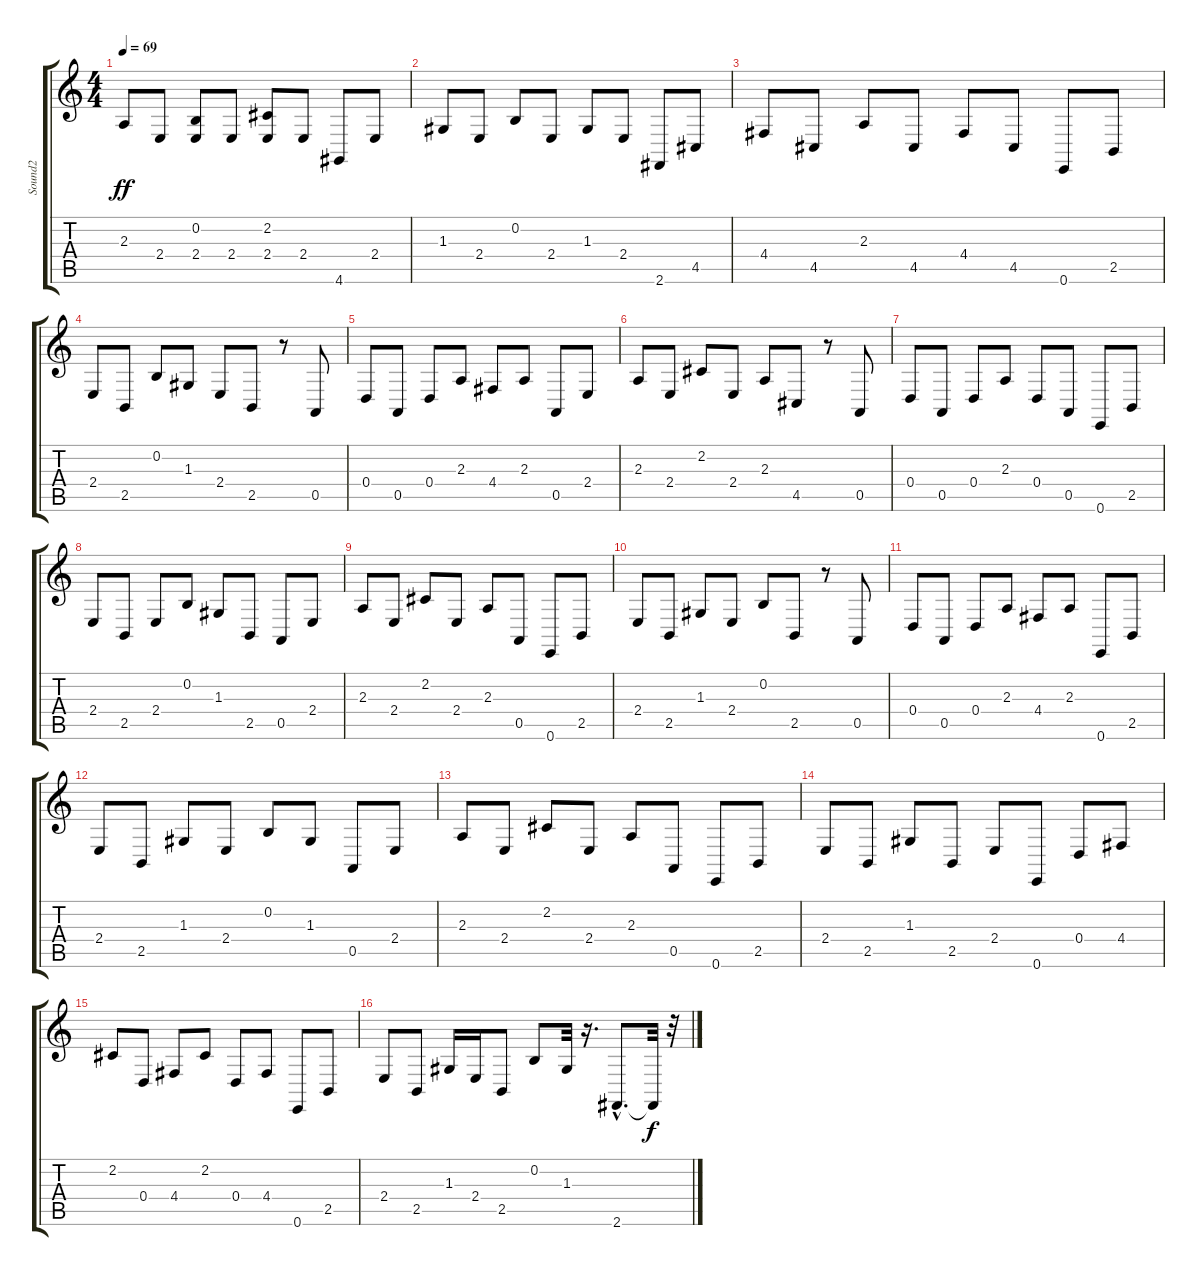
\track ("Sound2" "Sound2") {instrument stringensemble1}
\staff {score tabs}
\tuning (E4 B3 G3 D3 A2 E2) {hide}
\ts (4 4)
\tempo 69
\clef g2
\ks c
2.3.8{dy ff} 2.4.8 (0.2 2.4).8 2.4.8 (2.2 2.4).8 2.4.8 4.6.8 2.4.8 |
1.3.8 2.4.8 0.2.8 2.4.8 1.3.8 2.4.8 2.6.8 4.5.8 |
4.4.8 4.5.8 2.3.8 4.5.8 4.4.8 4.5.8 0.6.8 2.5.8 |
2.4.8 2.5.8 0.2.8 1.3.8 2.4.8 2.5.8 r.8 0.5.8 |
0.4.8 0.5.8 0.4.8 2.3.8 4.4.8 2.3.8 0.5.8 2.4.8 |
2.3.8 2.4.8 2.2.8 2.4.8 2.3.8 4.5.8 r.8 0.5.8 |
0.4.8 0.5.8 0.4.8 2.3.8 0.4.8 0.5.8 0.6.8 2.5.8 |
2.4.8 2.5.8 2.4.8 0.2.8 1.3.8 2.5.8 0.5.8 2.4.8 |
2.3.8 2.4.8 2.2.8 2.4.8 2.3.8 0.5.8 0.6.8 2.5.8 |
2.4.8 2.5.8 1.3.8 2.4.8 0.2.8 2.5.8 r.8 0.5.8 |
0.4.8 0.5.8 0.4.8 2.3.8 4.4.8 2.3.8 0.6.8 2.5.8 |
2.4.8 2.5.8 1.3.8 2.4.8 0.2.8 1.3.8 0.5.8 2.4.8 |
2.3.8 2.4.8 2.2.8 2.4.8 2.3.8 0.5.8 0.6.8 2.5.8 |
2.4.8 2.5.8 1.3.8 2.5.8 2.4.8 0.6.8 0.4.8 4.4.8 |
2.2.8 0.4.8 4.4.8 2.2.8 0.4.8 4.4.8 0.6.8 2.5.8 |
2.4.8 2.5.8 1.3.16 2.4.16 2.5.8 0.2.8 1.3.32 r.16{d} 2.6{hac}.8{d} 2.6{t}.32{dy f} r.32
